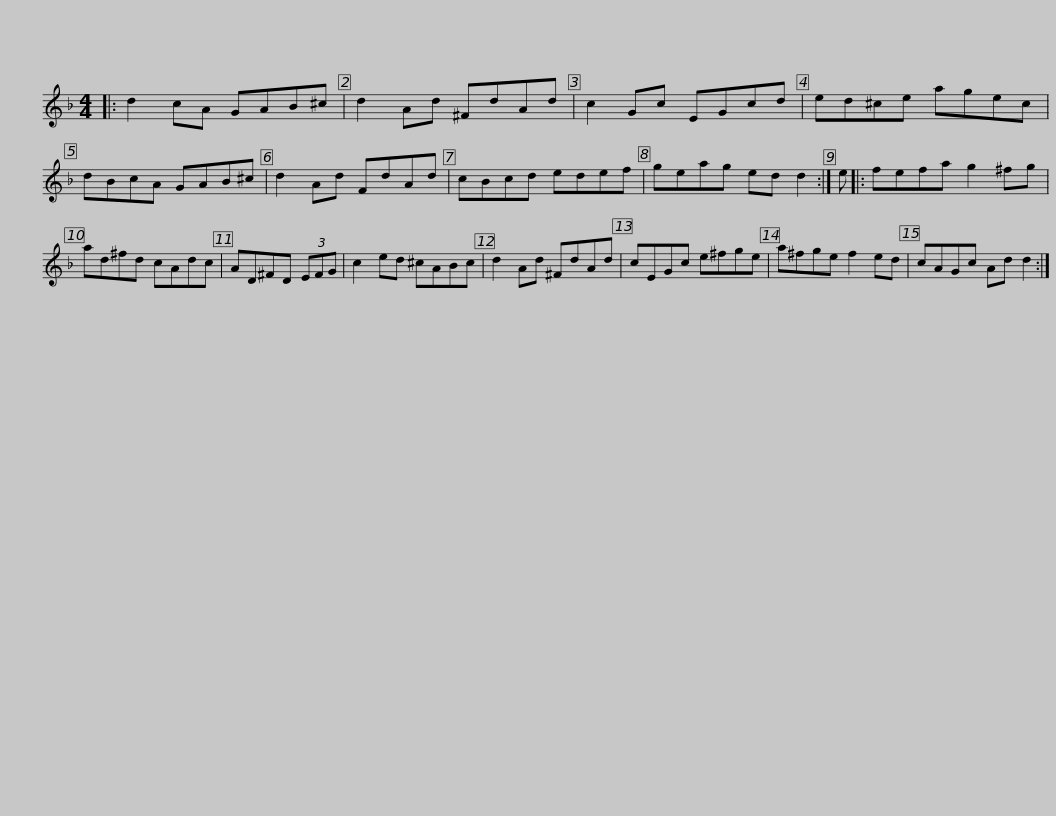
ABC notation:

X:1
L:1/8
M:4/4
I:linebreak $
K:F
V:1 treble
V:1
|: d2 cA GAB^c | d2 Ad ^FdAd | c2 Gc EGcd | ed^ce agec | dBcA GAB^c |$ %5
 d2 Ad FdAd | cBcd edef | geag ed d2 :| e |: fefa g2 ^fg | %10
 ad^fd cAdc |$ AD^FD (3EFG | c2 ed ^cABc | d2 Ad ^FdAd | cEGc e^fge | %15
 a^fge f2 ed |$ cAGc Ad d2 :| %17
